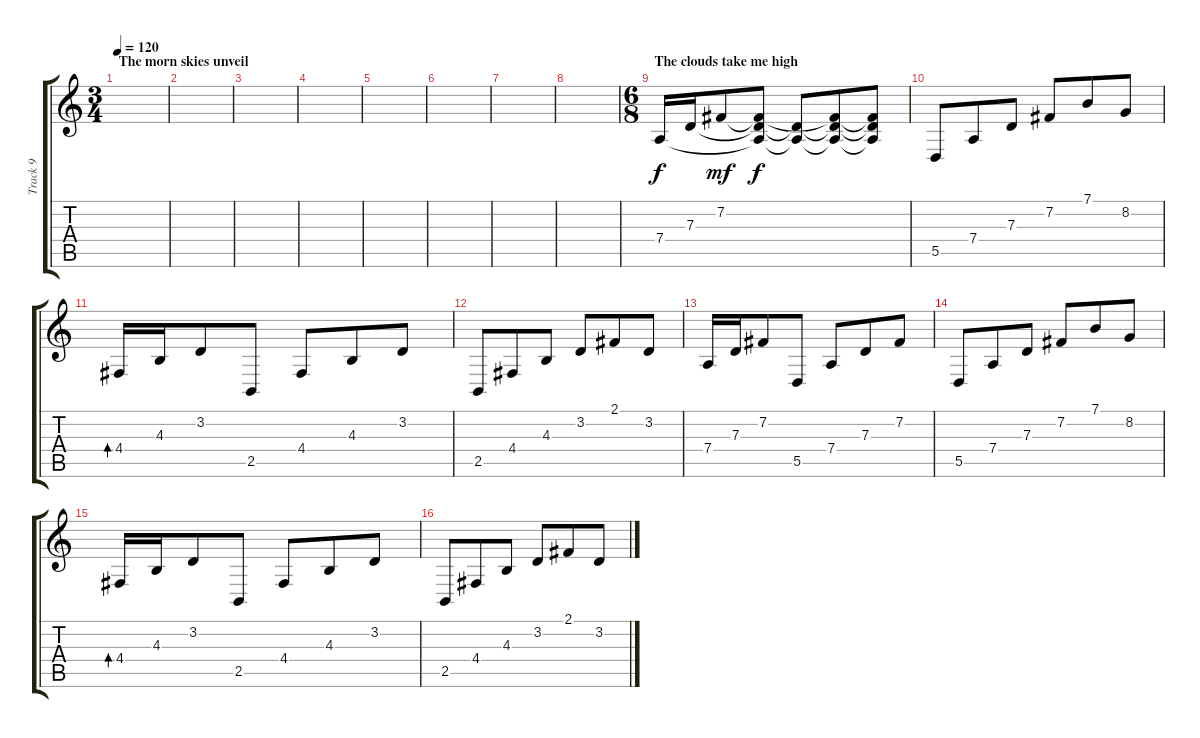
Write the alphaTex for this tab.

\track ("Track 9" "Track 9") {instrument orchestralharp}
\staff {score tabs}
\tuning (E4 B3 G3 D3 A2 E2) {hide}
\ts (3 4)
\section ("" "The morn skies unveil")
\tempo 120
\clef g2
\ks c
|
|
|
|
|
|
|
|
\ts (6 8)
\section ("" "The clouds take me high")
7.4.16 7.3.16 7.2.8{dy mf} (7.2{t} 7.3{t} 7.4{t}).8{dy f} (7.3{t} 7.4{t}).8 (7.2{t} 7.3{t} 7.4{t}).8 (7.2{t} 7.3{t} 7.4{t}).8 |
5.5.8 7.4.8 7.3.8 7.2.8 7.1.8 8.2.8 |
4.4.16{bd 480} 4.3.16 3.2.8 2.5.8 4.4.8 4.3.8 3.2.8 |
2.5.8 4.4.8 4.3.8 3.2.8 2.1.8 3.2.8 |
7.4.16 7.3.16 7.2.8 5.5.8 7.4.8 7.3.8 7.2.8 |
5.5.8 7.4.8 7.3.8 7.2.8 7.1.8 8.2.8 |
4.4.16{bd 480} 4.3.16 3.2.8 2.5.8 4.4.8 4.3.8 3.2.8 |
2.5.8 4.4.8 4.3.8 3.2.8 2.1.8 3.2.8
